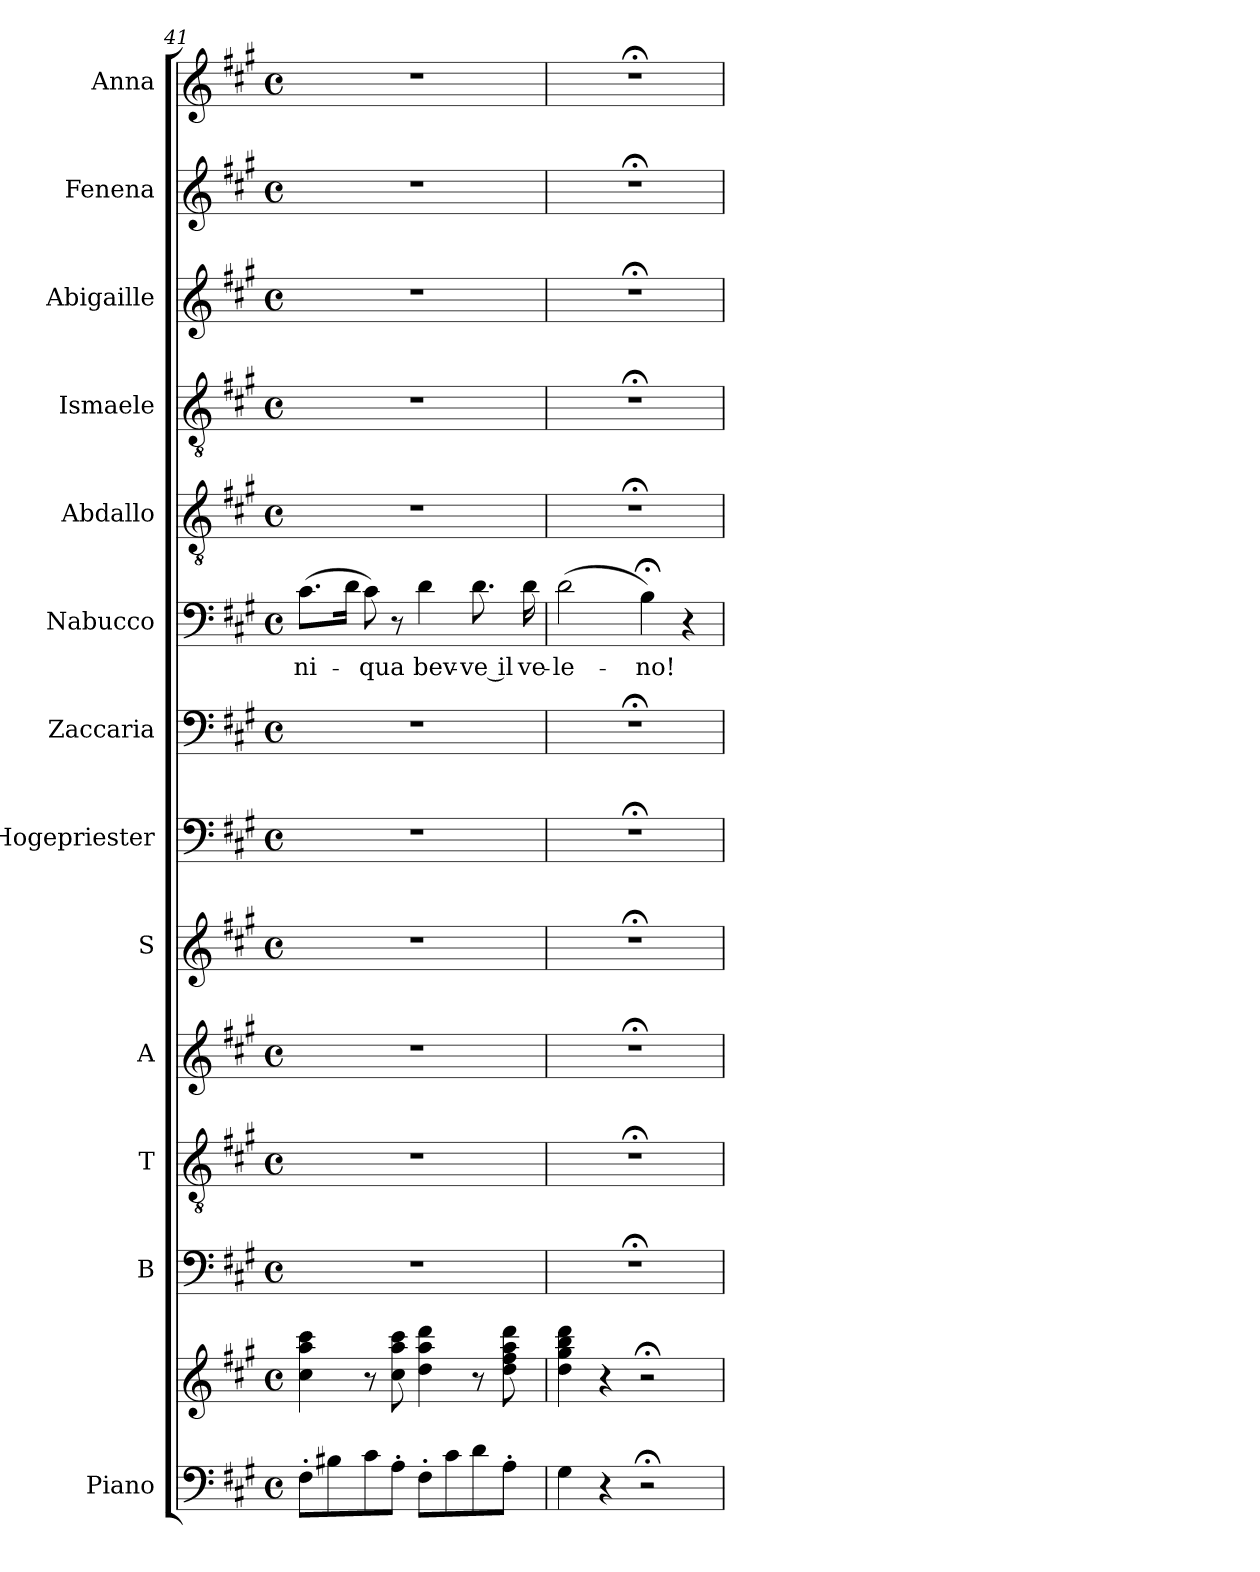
**kern	**kern	**kern	**kern	**kern	**kern	**kern	**kern	**kern	**text	**kern	**kern	**kern	**kern	**kern
*part13	*part13	*part12	*part11	*part10	*part9	*part8	*part7	*part6	*part6	*part5	*part4	*part3	*part2	*part1
*staff14	*staff13	*staff12	*staff11	*staff10	*staff9	*staff8	*staff7	*staff6	*staff6	*staff5	*staff4	*staff3	*staff2	*staff1
*I"Piano	*	*I"B	*I"T	*I"A	*I"S	*I"Hogepriester	*I"Zaccaria	*I"Nabucco	*	*I"Abdallo	*I"Ismaele	*I"Abigaille	*I"Fenena	*I"Anna
*I'Pno	*	*I'B	*I'T	*I'A	*I'S	*	*	*I'B	*	*	*	*	*	*
*clefF4	*clefG2	*clefF4	*clefGv2	*clefG2	*clefG2	*clefF4	*clefF4	*clefF4	*	*clefGv2	*clefGv2	*clefG2	*clefG2	*clefG2
*k[f#c#g#]	*k[f#c#g#]	*k[f#c#g#]	*k[f#c#g#]	*k[f#c#g#]	*k[f#c#g#]	*k[f#c#g#]	*k[f#c#g#]	*k[f#c#g#]	*	*k[f#c#g#]	*k[f#c#g#]	*k[f#c#g#]	*k[f#c#g#]	*k[f#c#g#]
*M4/4	*M4/4	*M4/4	*M4/4	*M4/4	*M4/4	*M4/4	*M4/4	*M4/4	*	*M4/4	*M4/4	*M4/4	*M4/4	*M4/4
*met(c)	*met(c)	*met(c)	*met(c)	*met(c)	*met(c)	*met(c)	*met(c)	*met(c)	*	*met(c)	*met(c)	*met(c)	*met(c)	*met(c)
=41	=41	=41	=41	=41	=41	=41	=41	=41	=41	=41	=41	=41	=41	=41
!	!	!	!	!	!	!	!	!	!LO:LY:b	!	!	!	!	!
8F#'\L	4cc#\ 4aa\ 4ccc#\	1r	1r	1r	1r	1r	1r	(8.c#\L	-ni-	1r	1r	1r	1r	1r
8B#X\	.	.	.	.	.	.	.	.	.	.	.	.	.	.
.	.	.	.	.	.	.	.	16d\Jk	.	.	.	.	.	.
!	!	!	!	!	!	!	!	!	!LO:LY:b	!	!	!	!	!
8c#\	8r	.	.	.	.	.	.	8c#\)	-qua	.	.	.	.	.
8A'\J	8cc#\ 8aa\ 8ccc#\	.	.	.	.	.	.	8r	.	.	.	.	.	.
!	!	!	!	!	!	!	!	!	!LO:LY:b	!	!	!	!	!
8F#'\L	4dd\ 4aa\ 4ddd\	.	.	.	.	.	.	4d\	bev-	.	.	.	.	.
8c#\	.	.	.	.	.	.	.	.	.	.	.	.	.	.
!	!	!	!	!	!	!	!	!	!LO:LY:b	!	!	!	!	!
8d\	8r	.	.	.	.	.	.	8.d\	-ve il	.	.	.	.	.
8A'\J	8dd\ 8ff#\ 8aa\ 8ddd\	.	.	.	.	.	.	.	.	.	.	.	.	.
!	!	!	!	!	!	!	!	!	!LO:LY:b	!	!	!	!	!
.	.	.	.	.	.	.	.	16d\	ve-	.	.	.	.	.
=42	=42	=42	=42	=42	=42	=42	=42	=42	=42	=42	=42	=42	=42	=42
!	!	!	!	!	!	!	!	!	!LO:LY:b	!	!	!	!	!
4G#\	4dd\ 4gg#\ 4bb\ 4ddd\	1r;<	1r;<	1r;<	1r;<	1r;<	1r;<	(2d\	-le-	1r;<	1r;<	1r;<	1r;<	1r;<
4r	4r	.	.	.	.	.	.	.	.	.	.	.	.	.
!	!	!	!	!	!	!	!	!	!LO:LY:b	!	!	!	!	!
2r;<	2r;<	.	.	.	.	.	.	4B;<\)	-no!	.	.	.	.	.
.	.	.	.	.	.	.	.	4r	.	.	.	.	.	.
=	=	=	=	=	=	=	=	=	=	=	=	=	=	=
*-	*-	*-	*-	*-	*-	*-	*-	*-	*-	*-	*-	*-	*-	*-
